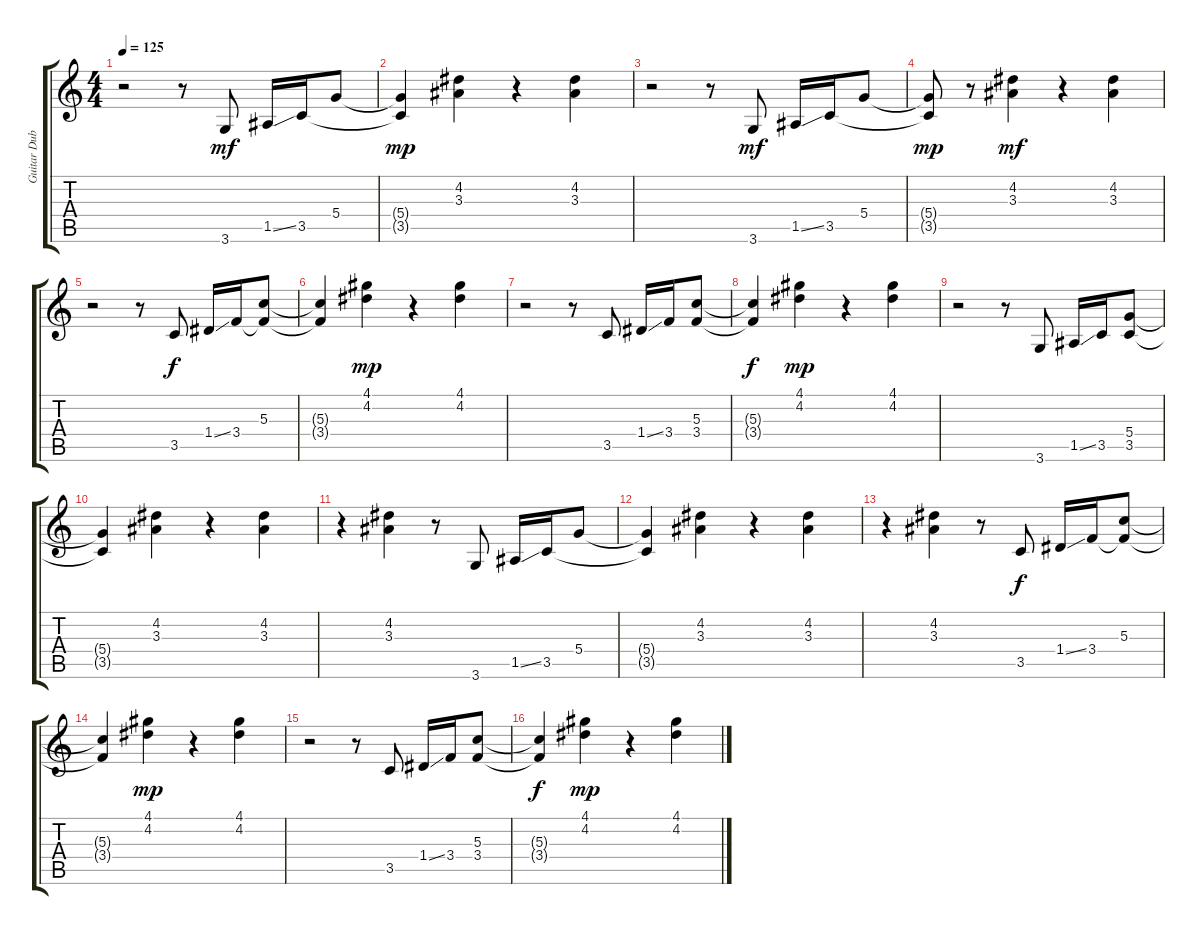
\track ("Guitar Dub" "Guitar Dub") {instrument distortionguitar}
\staff {score tabs}
\tuning (E4 B3 G3 D3 A2 E2) {hide}
\ts (4 4)
\tempo 125
\clef g2
\ks c
r.2{dy mp} r.8{balance 3 instrument distortionguitar} 3.6.8{dy mf} 1.5{ss}.16 3.5.16 5.4.8 |
(5.4{t} 3.5{t}).4{dy mp} (4.2 3.3).4{balance 13 instrument overdrivenguitar} r.4 (4.2 3.3).4 |
r.2 r.8{balance 3 instrument distortionguitar} 3.6.8{dy mf} 1.5{ss}.16 3.5.16 5.4.8 |
(5.4{t} 3.5{t}).8{dy mp} r.8{balance 13 instrument overdrivenguitar} (4.2 3.3).4{dy mf} r.4 (4.2 3.3).4 |
r.2 r.8{balance 3 instrument distortionguitar} 3.5.8{dy f} 1.4{ss}.16 3.4.16 (5.3 3.4{t}).8 |
(5.3{t} 3.4{t}).4 (4.1 4.2).4{dy mp} r.4 (4.1 4.2).4 |
r.2 r.8 3.5.8 1.4{ss}.16 3.4.16 (5.3 3.4).8 |
(5.3{t} 3.4{t}).4{dy f} (4.1 4.2).4{dy mp} r.4 (4.1 4.2).4 |
r.2 r.8 3.6.8 1.5{ss}.16 3.5.16 (5.4 3.5).8 |
(5.4{t} 3.5{t}).4 (4.2 3.3).4 r.4 (4.2 3.3).4 |
r.4 (4.2 3.3).4 r.8 3.6.8 1.5{ss}.16 3.5.16 5.4.8 |
(5.4{t} 3.5{t}).4 (4.2 3.3).4 r.4 (4.2 3.3).4 |
r.4 (4.2 3.3).4 r.8 3.5.8{dy f} 1.4{ss}.16 3.4.16 (5.3 3.4{t}).8 |
(5.3{t} 3.4{t}).4 (4.1 4.2).4{dy mp} r.4 (4.1 4.2).4 |
r.2 r.8 3.5.8 1.4{ss}.16 3.4.16 (5.3 3.4).8 |
(5.3{t} 3.4{t}).4{dy f} (4.1 4.2).4{dy mp} r.4 (4.1 4.2).4
